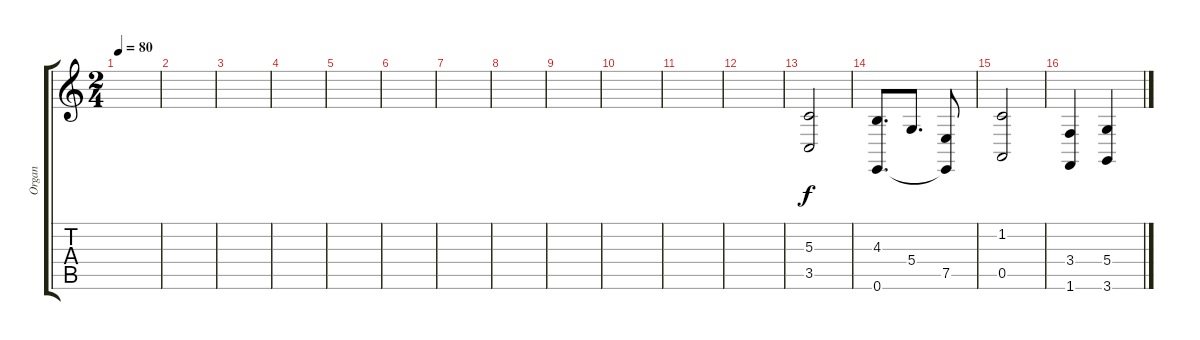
\track ("Organ" "Organ") {instrument stringensemble1}
\staff {score tabs}
\tuning (E4 B3 G3 D3 A2 E2) {hide}
\ts (2 4)
\tempo 80
\clef g2
\ks aminor
|
|
|
|
|
|
|
|
|
|
|
|
(5.3 3.5).2 |
(4.3 0.6).8{d} 5.4.8{d} (7.5 0.6{t}).8 |
(1.2 0.5).2 |
(3.4 1.6).4 (5.4 3.6).4
